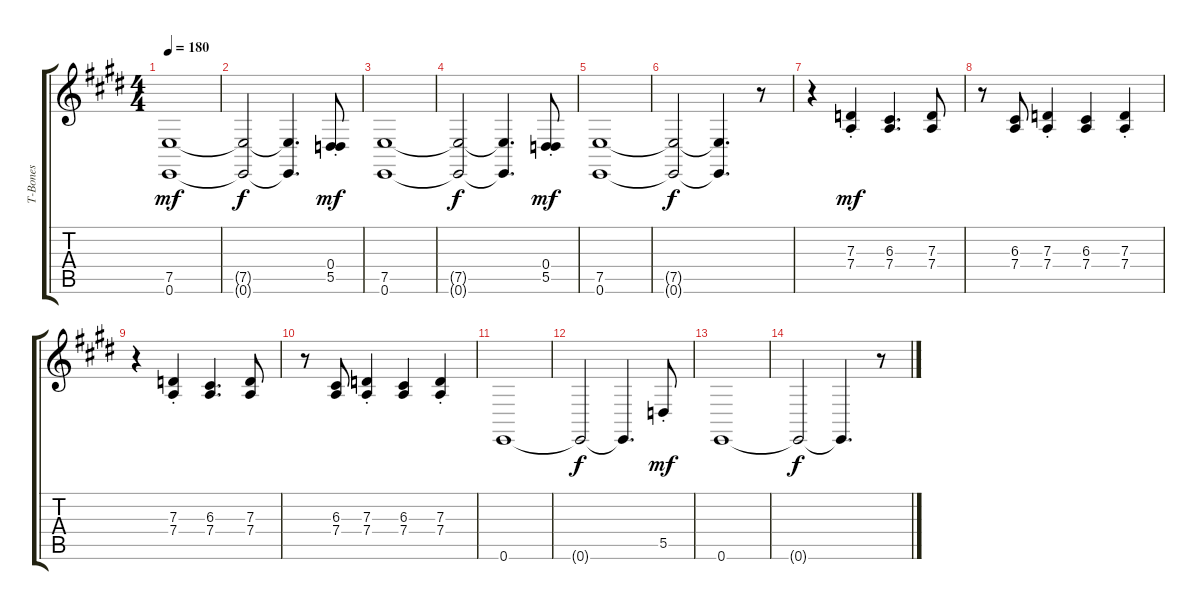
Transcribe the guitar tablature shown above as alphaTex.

\track ("T-Bones" "T-Bones") {instrument frenchhorn bank 255}
\staff {score tabs}
\tuning (E4 B3 G3 D3 A2 E2) {hide}
\ts (4 4)
\tempo 180
\clef g2
\ks e
(7.5 0.6).1{dy mf} |
(7.5{t} 0.6{t}).2{dy f} (7.5{t} 0.6{t}).4{d} (0.4{st} 5.5{st}).8{dy mf} |
(7.5 0.6).1 |
(7.5{t} 0.6{t}).2{dy f} (7.5{t} 0.6{t}).4{d} (0.4{st} 5.5{st}).8{dy mf} |
(7.5 0.6).1 |
(7.5{t} 0.6{t}).2{dy f} (7.5{t} 0.6{t}).4{d} r.8 |
r.4 (7.3{st} 7.4{st}).4{dy mf} (6.3 7.4).4{d} (7.3 7.4).8 |
r.8 (6.3 7.4).8 (7.3{st} 7.4{st}).4 (6.3 7.4).4 (7.3{st} 7.4{st}).4 |
r.4 (7.3{st} 7.4{st}).4 (6.3 7.4).4{d} (7.3 7.4).8 |
r.8 (6.3 7.4).8 (7.3{st} 7.4{st}).4 (6.3 7.4).4 (7.3{st} 7.4{st}).4 |
0.6.1 |
0.6{t}.2{dy f} 0.6{t}.4{d} 5.5{st}.8{dy mf} |
0.6.1 |
0.6{t}.2{dy f} 0.6{t}.4{d} r.8
